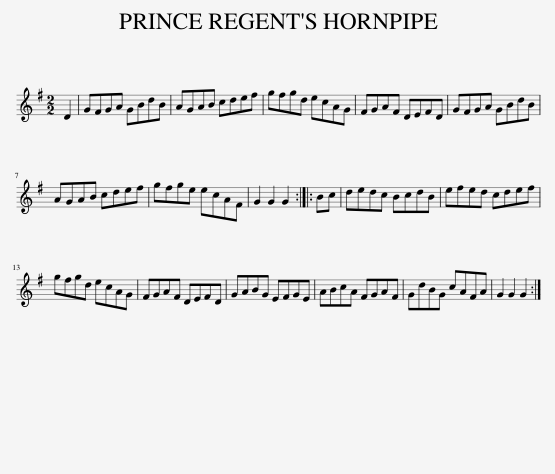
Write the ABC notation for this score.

X:1
L:1/8
M:2/2
I:linebreak $
K:G
V:1 treble
V:1
 D2 | GFGA GBdB | AGAB cdef | gfgd ecAG | FGAF DEFD | %5
 GFGA GBdB |$ AGAB cdef | gfge ecAF | G2 G2 G2 :: Bc | %10
 dedc BcdB | efed cdef |$ gfgd ecAG | FGAF DEFD | GABG EFGE | %15
 ABcA FGAF | GdBG cAFA | G2 G2 G2 :| %18
